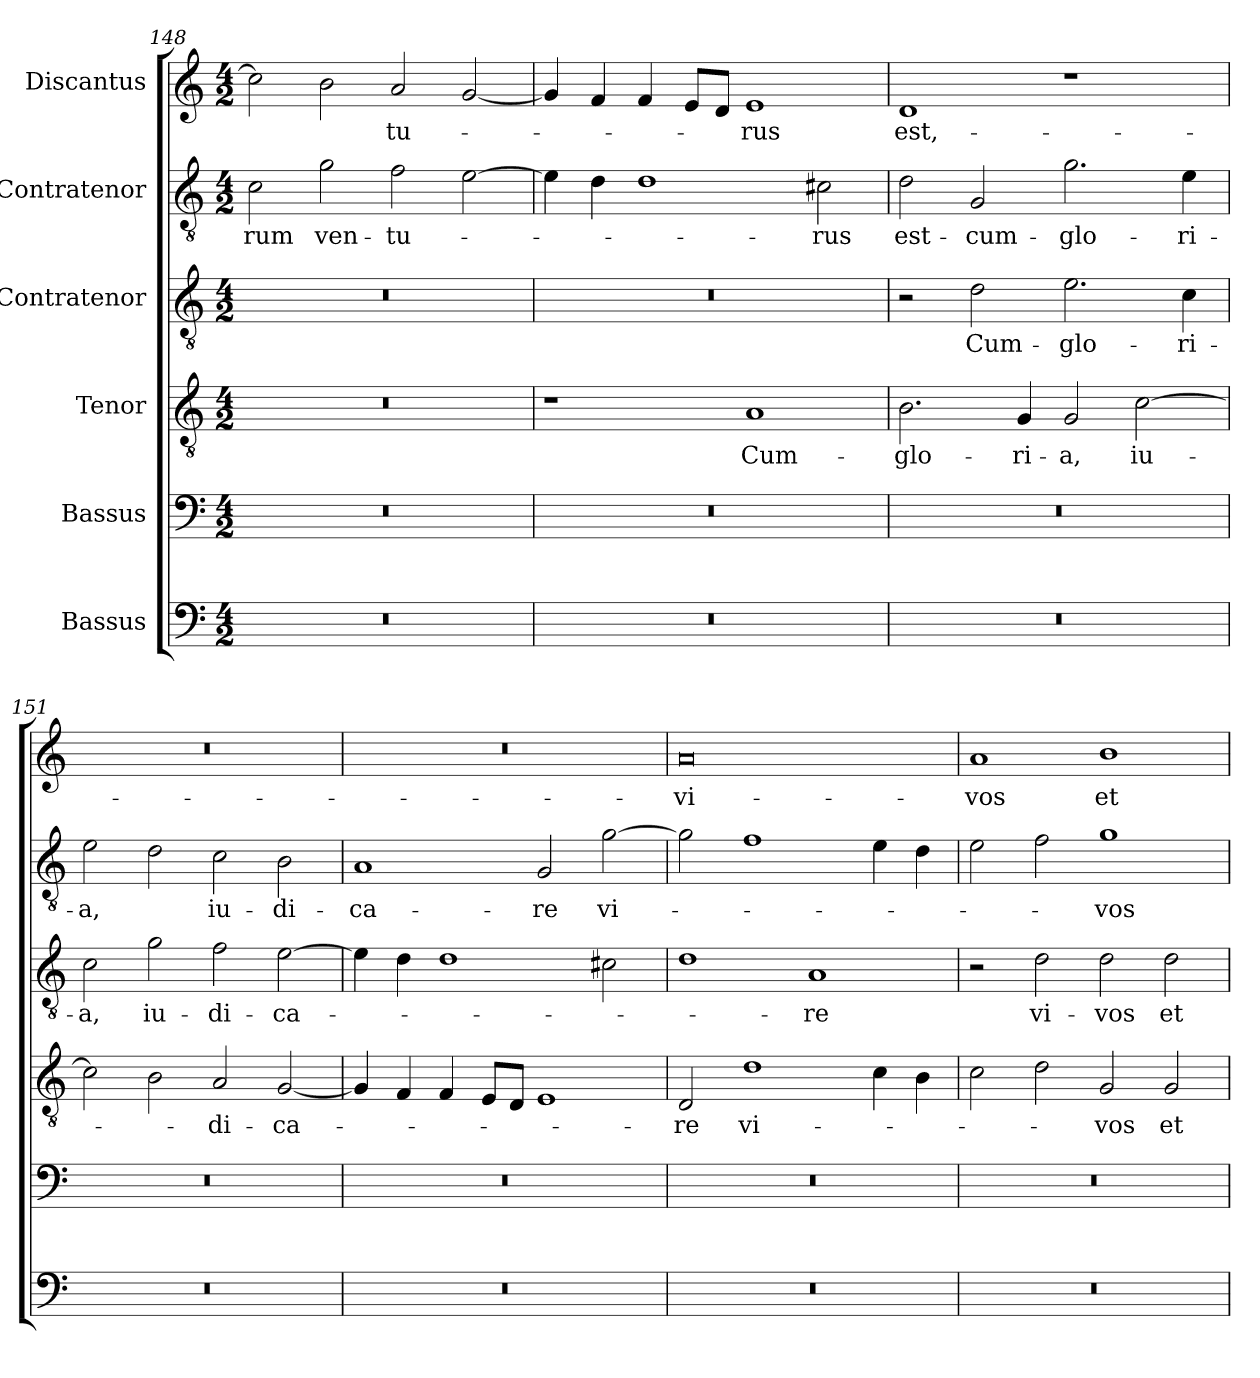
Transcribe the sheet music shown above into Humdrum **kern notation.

**kern	**kern	**kern	**text	**kern	**text	**kern	**text	**kern	**text
*part6	*part5	*part4	*part4	*part3	*part3	*part2	*part2	*part1	*part1
*staff6	*staff5	*staff4	*staff4	*staff3	*staff3	*staff2	*staff2	*staff1	*staff1
*I"Bassus	*I"Bassus	*I"Tenor	*	*I"Contratenor	*	*I"Contratenor	*	*I"Discantus	*
*clefF4	*clefF4	*clefGv2	*	*clefGv2	*	*clefGv2	*	*clefG2	*
*k[]	*k[]	*k[]	*	*k[]	*	*k[]	*	*k[]	*
*M4/2	*M4/2	*M4/2	*	*M4/2	*	*M4/2	*	*M4/2	*
=148	=148	=148	=148	=148	=148	=148	=148	=148	=148
0r	0r	0r	.	0r	.	2c\	-rum	2cc\]	.
.	.	.	.	.	.	2g\	ven-	2b\	.
.	.	.	.	.	.	2f\	-tu-	2a/	-tu-
.	.	.	.	.	.	[2e\	.	[2g/	.
=149	=149	=149	=149	=149	=149	=149	=149	=149	=149
0r	0r	1r	.	0r	.	4e\]	.	4g/]	.
.	.	.	.	.	.	4d\	.	4f/	.
.	.	.	.	.	.	1d\	.	4f/	.
.	.	.	.	.	.	.	.	8e/L	.
.	.	.	.	.	.	.	.	8d/J	.
.	.	1A/	Cum-	.	.	.	.	1e/	-rus
.	.	.	.	.	.	2c#X\	-rus	.	.
=150	=150	=150	=150	=150	=150	=150	=150	=150	=150
0r	0r	2.B\	glo-	2r	.	2d\	est-	1d/	est,-
.	.	.	.	2d\	Cum-	2G/	cum-	.	.
.	.	4G/	-ri-	.	.	.	.	.	.
.	.	2G/	-a,	2.e\	glo-	2.g\	glo-	1r	.
.	.	[2c\	iu-	.	.	.	.	.	.
.	.	.	.	4c\	-ri-	4e\	-ri-	.	.
=151	=151	=151	=151	=151	=151	=151	=151	=151	=151
0r	0r	2c\]	.	2c\	-a,	2e\	-a,	0r	.
.	.	2B\	.	2g\	iu-	2d\	.	.	.
.	.	2A/	-di-	2f\	-di-	2c\	iu-	.	.
.	.	[2G/	-ca-	[2e\	-ca-	2B\	-di-	.	.
=152	=152	=152	=152	=152	=152	=152	=152	=152	=152
0r	0r	4G/]	.	4e\]	.	1A/	-ca-	0r	.
.	.	4F/	.	4d\	.	.	.	.	.
.	.	4F/	.	1d\	.	.	.	.	.
.	.	8E/L	.	.	.	.	.	.	.
.	.	8D/J	.	.	.	.	.	.	.
.	.	1E/	.	.	.	2G/	-re	.	.
.	.	.	.	2c#X\	.	[2g\	vi-	.	.
=153	=153	=153	=153	=153	=153	=153	=153	=153	=153
0r	0r	2D/	-re	1d\	.	2g\]	.	0a/	vi-
.	.	1d\	vi-	.	.	1f\	.	.	.
.	.	.	.	1A/	-re	.	.	.	.
.	.	4c\	.	.	.	4e\	.	.	.
.	.	4B\	.	.	.	4d\	.	.	.
=154	=154	=154	=154	=154	=154	=154	=154	=154	=154
0r	0r	2c\	.	2r	.	2e\	.	1a/	-vos
.	.	2d\	.	2d\	vi-	2f\	.	.	.
.	.	2G/	-vos	2d\	-vos	1g\	-vos	1b\	et-
.	.	2G/	et-	2d\	et-	.	.	.	.
=	=	=	=	=	=	=	=	=	=
*-	*-	*-	*-	*-	*-	*-	*-	*-	*-
